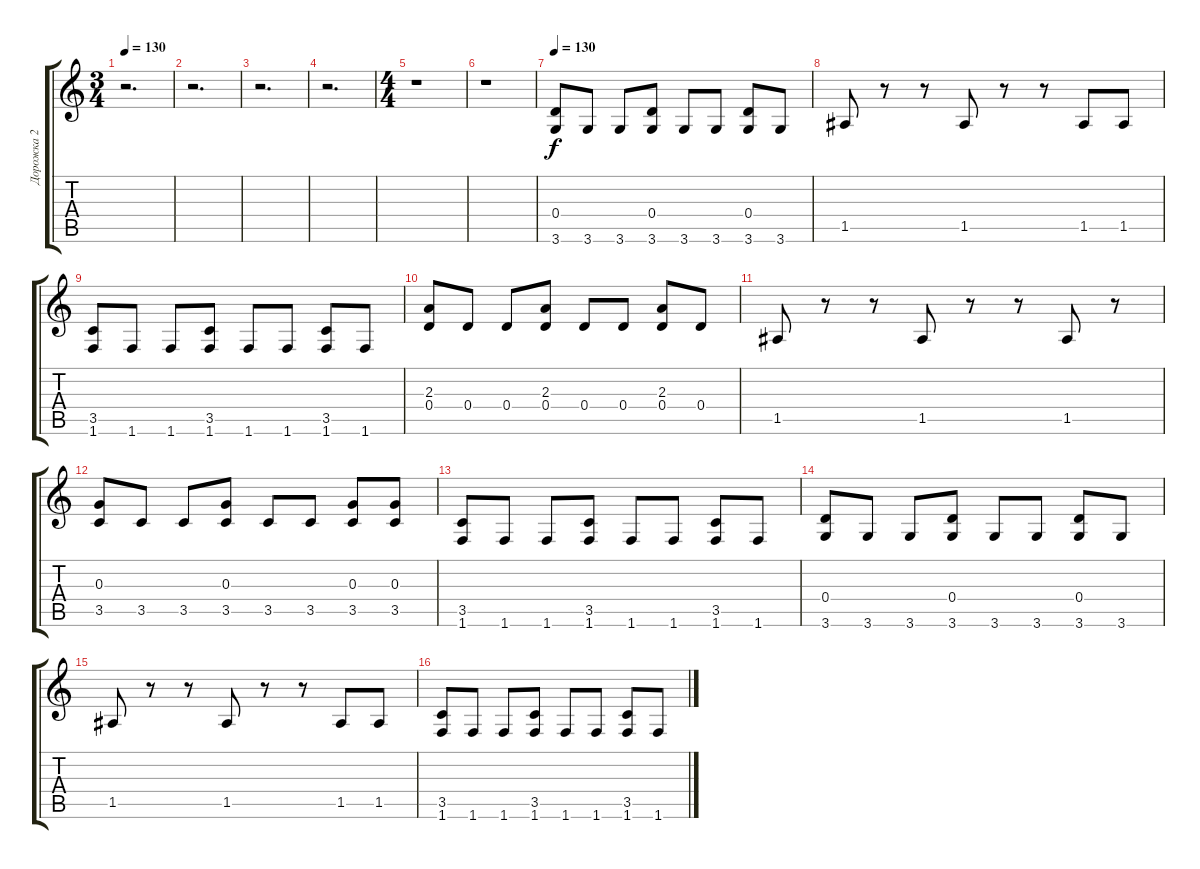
\track ("Дорожка 2" "Дорожка 2") {instrument distortionguitar}
\staff {score tabs}
\tuning (E4 B3 G3 D3 A2 E2) {hide}
\ts (3 4)
\tempo 130
\clef g2
\ks c
r.2{d dy f} |
r.2{d} |
r.2{d} |
r.2{d} |
\ts (4 4)
r.1 |
r.1 |
\tempo 130
(0.4 3.6).8 3.6.8 3.6.8 (0.4 3.6).8 3.6.8 3.6.8 (0.4 3.6).8 3.6.8 |
1.5.8 r.8 r.8 1.5.8 r.8 r.8 1.5.8 1.5.8 |
(3.5 1.6).8 1.6.8 1.6.8 (3.5 1.6).8 1.6.8 1.6.8 (3.5 1.6).8 1.6.8 |
(2.3 0.4).8 0.4.8 0.4.8 (2.3 0.4).8 0.4.8 0.4.8 (2.3 0.4).8 0.4.8 |
1.5.8 r.8 r.8 1.5.8 r.8 r.8 1.5.8 r.8 |
(0.3 3.5).8 3.5.8 3.5.8 (0.3 3.5).8 3.5.8 3.5.8 (0.3 3.5).8 (0.3 3.5).8 |
(3.5 1.6).8 1.6.8 1.6.8 (3.5 1.6).8 1.6.8 1.6.8 (3.5 1.6).8 1.6.8 |
(0.4 3.6).8 3.6.8 3.6.8 (0.4 3.6).8 3.6.8 3.6.8 (0.4 3.6).8 3.6.8 |
1.5.8 r.8 r.8 1.5.8 r.8 r.8 1.5.8 1.5.8 |
(3.5 1.6).8 1.6.8 1.6.8 (3.5 1.6).8 1.6.8 1.6.8 (3.5 1.6).8 1.6.8
